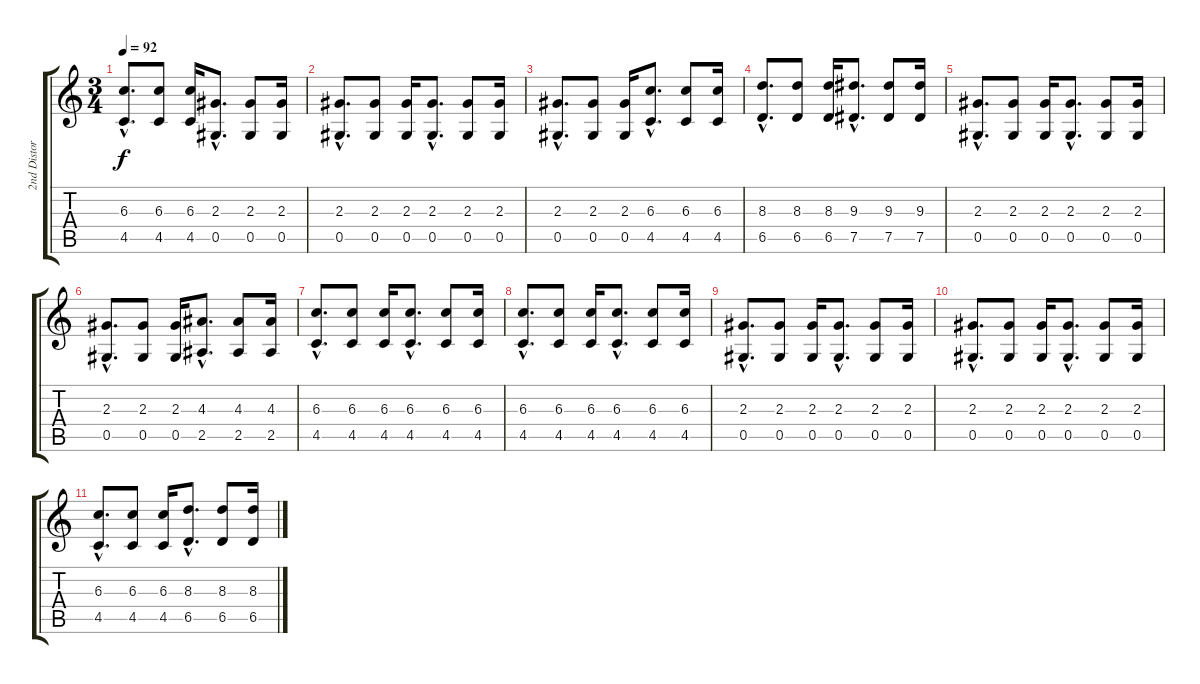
\track ("2nd Distortion" "2nd Distor") {instrument distortionguitar}
\staff {score tabs}
\tuning (Eb4 Bb3 Gb3 Db3 Ab2 Eb2) {hide}
\ts (3 4)
\tempo 92
\clef g2
\ks c
(6.3{hac} 4.5{hac}).8{d dy f} (6.3 4.5).8 (6.3 4.5).16 (2.3{hac} 0.5{hac}).8{d} (2.3 0.5).8 (2.3 0.5).16 |
(2.3{hac} 0.5{hac}).8{d} (2.3 0.5).8 (2.3 0.5).16 (2.3{hac} 0.5{hac}).8{d} (2.3 0.5).8 (2.3 0.5).16 |
(2.3{hac} 0.5{hac}).8{d} (2.3 0.5).8 (2.3 0.5).16 (6.3{hac} 4.5{hac}).8{d} (6.3 4.5).8 (6.3 4.5).16 |
(8.3{hac} 6.5{hac}).8{d} (8.3 6.5).8 (8.3 6.5).16 (9.3{hac} 7.5{hac}).8{d} (9.3 7.5).8 (9.3 7.5).16 |
(2.3{hac} 0.5{hac}).8{d} (2.3 0.5).8 (2.3 0.5).16 (2.3{hac} 0.5{hac}).8{d} (2.3 0.5).8 (2.3 0.5).16 |
(2.3{hac} 0.5{hac}).8{d} (2.3 0.5).8 (2.3 0.5).16 (4.3{hac} 2.5{hac}).8{d} (4.3 2.5).8 (4.3 2.5).16 |
(6.3{hac} 4.5{hac}).8{d} (6.3 4.5).8 (6.3 4.5).16 (6.3{hac} 4.5{hac}).8{d} (6.3 4.5).8 (6.3 4.5).16 |
(6.3{hac} 4.5{hac}).8{d} (6.3 4.5).8 (6.3 4.5).16 (6.3{hac} 4.5{hac}).8{d} (6.3 4.5).8 (6.3 4.5).16 |
(2.3{hac} 0.5{hac}).8{d} (2.3 0.5).8 (2.3 0.5).16 (2.3{hac} 0.5{hac}).8{d} (2.3 0.5).8 (2.3 0.5).16 |
(2.3{hac} 0.5{hac}).8{d} (2.3 0.5).8 (2.3 0.5).16 (2.3{hac} 0.5{hac}).8{d} (2.3 0.5).8 (2.3 0.5).16 |
(6.3{hac} 4.5{hac}).8{d} (6.3 4.5).8 (6.3 4.5).16 (8.3{hac} 6.5{hac}).8{d} (8.3 6.5).8 (8.3 6.5).16
